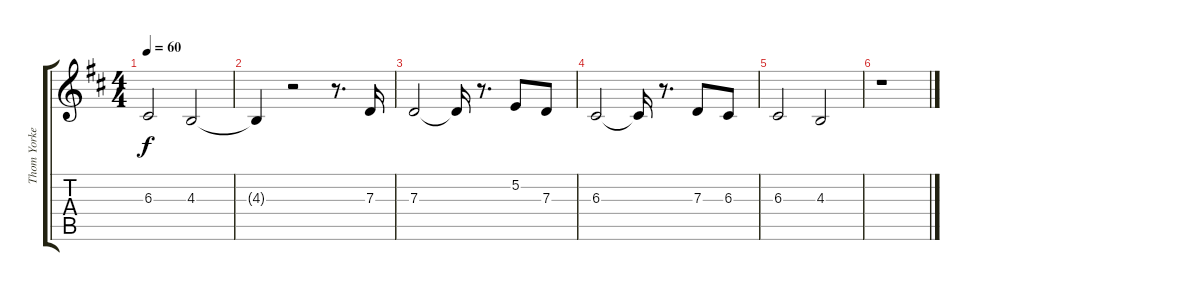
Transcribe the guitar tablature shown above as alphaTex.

\track ("Thom Yorke (Voz)" "Thom Yorke") {instrument lead2sawtooth}
\staff {score tabs}
\tuning (E4 B3 G3 D3 A2 E2) {hide}
\ts (4 4)
\tempo 60
\clef g2
\ks d
6.3.2{dy f} 4.3.2 |
4.3{t}.4 r.2 r.8{d} 7.3.16 |
7.3.2 7.3{t}.16 r.8{d} 5.2.8 7.3.8 |
6.3.2 6.3{t}.16 r.8{d} 7.3.8 6.3.8 |
6.3.2 4.3.2 |
r.1
